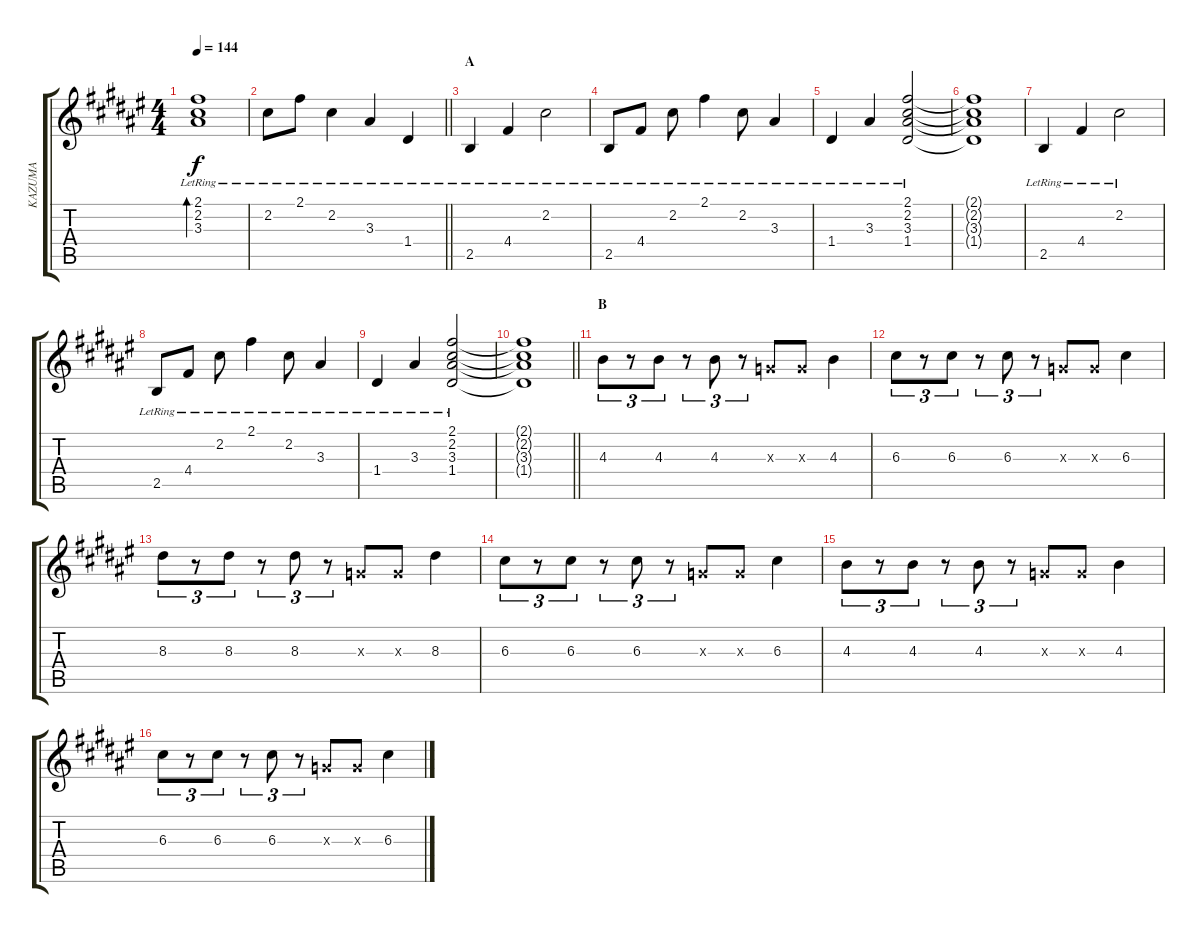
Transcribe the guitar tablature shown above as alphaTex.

\track ("KAZUMA" "KAZUMA") {instrument electricguitarclean}
\staff {score tabs}
\tuning (E4 B3 G3 D3 A2 E2) {hide}
\ts (4 4)
\tempo 144
\clef g2
\ks d#minor
(2.1{lr} 2.2{lr} 3.3{lr}).1{bd 120 dy f} |
\barLineRight lightlight
2.2{lr}.8 2.1{lr}.8 2.2{lr}.4 3.3{lr}.4 1.4{lr}.4 |
\section ("" "A")
2.5{lr}.4{balance 14} 4.4{lr}.4 2.2{lr}.2 |
2.5{lr}.8 4.4{lr}.8 2.2{lr}.8 2.1{lr}.4 2.2{lr}.8 3.3{lr}.4 |
1.4{lr}.4 3.3{lr}.4 (2.1{lr} 2.2{lr} 3.3{lr} 1.4{lr}).2 |
(2.1{t} 2.2{t} 3.3{t} 1.4{t}).1 |
2.5{lr}.4 4.4{lr}.4 2.2{lr}.2 |
2.5{lr}.8 4.4{lr}.8 2.2{lr}.8 2.1{lr}.4 2.2{lr}.8 3.3{lr}.4 |
1.4{lr}.4 3.3{lr}.4 (2.1{lr} 2.2{lr} 3.3{lr} 1.4{lr}).2 |
\barLineRight lightlight
(2.1{t} 2.2{t} 3.3{t} 1.4{t}).1 |
\section ("" "B")
4.3.8{tu (3 2)} r.8{tu (3 2)} 4.3.8{tu (3 2)} r.8{tu (3 2)} 4.3.8{tu (3 2)} r.8{tu (3 2)} 0.3{x}.8 0.3{x}.8 4.3.4 |
6.3.8{tu (3 2)} r.8{tu (3 2)} 6.3.8{tu (3 2)} r.8{tu (3 2)} 6.3.8{tu (3 2)} r.8{tu (3 2)} 0.3{x}.8 0.3{x}.8 6.3.4 |
8.3.8{tu (3 2)} r.8{tu (3 2)} 8.3.8{tu (3 2)} r.8{tu (3 2)} 8.3.8{tu (3 2)} r.8{tu (3 2)} 0.3{x}.8 0.3{x}.8 8.3.4 |
6.3.8{tu (3 2)} r.8{tu (3 2)} 6.3.8{tu (3 2)} r.8{tu (3 2)} 6.3.8{tu (3 2)} r.8{tu (3 2)} 0.3{x}.8 0.3{x}.8 6.3.4 |
4.3.8{tu (3 2)} r.8{tu (3 2)} 4.3.8{tu (3 2)} r.8{tu (3 2)} 4.3.8{tu (3 2)} r.8{tu (3 2)} 0.3{x}.8 0.3{x}.8 4.3.4 |
6.3.8{tu (3 2)} r.8{tu (3 2)} 6.3.8{tu (3 2)} r.8{tu (3 2)} 6.3.8{tu (3 2)} r.8{tu (3 2)} 0.3{x}.8 0.3{x}.8 6.3.4
